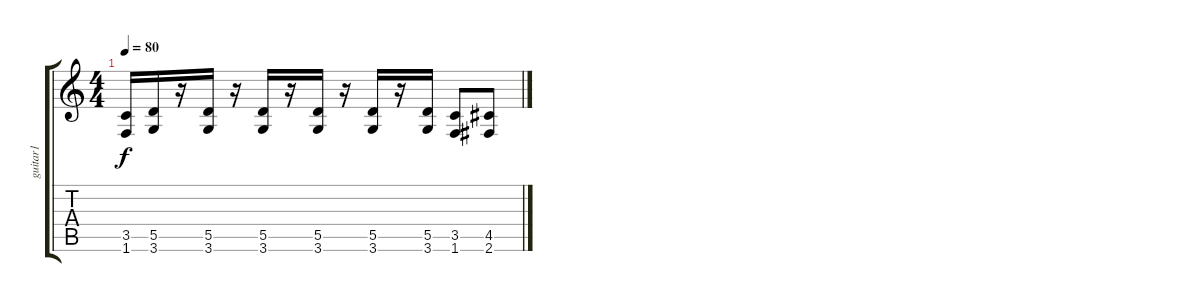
\track ("guitar1" "guitar1") {instrument distortionguitar}
\staff {score tabs}
\tuning (E4 B3 G3 D3 A2 E2) {hide}
\ts (4 4)
\tempo 80
\clef g2
\ks c
(3.5 1.6).16{dy f} (5.5 3.6).16 r.16 (5.5 3.6).16 r.16 (5.5 3.6).16 r.16 (5.5 3.6).16 r.16 (5.5 3.6).16 r.16 (5.5 3.6).16 (3.5 1.6).8 (4.5 2.6).8
